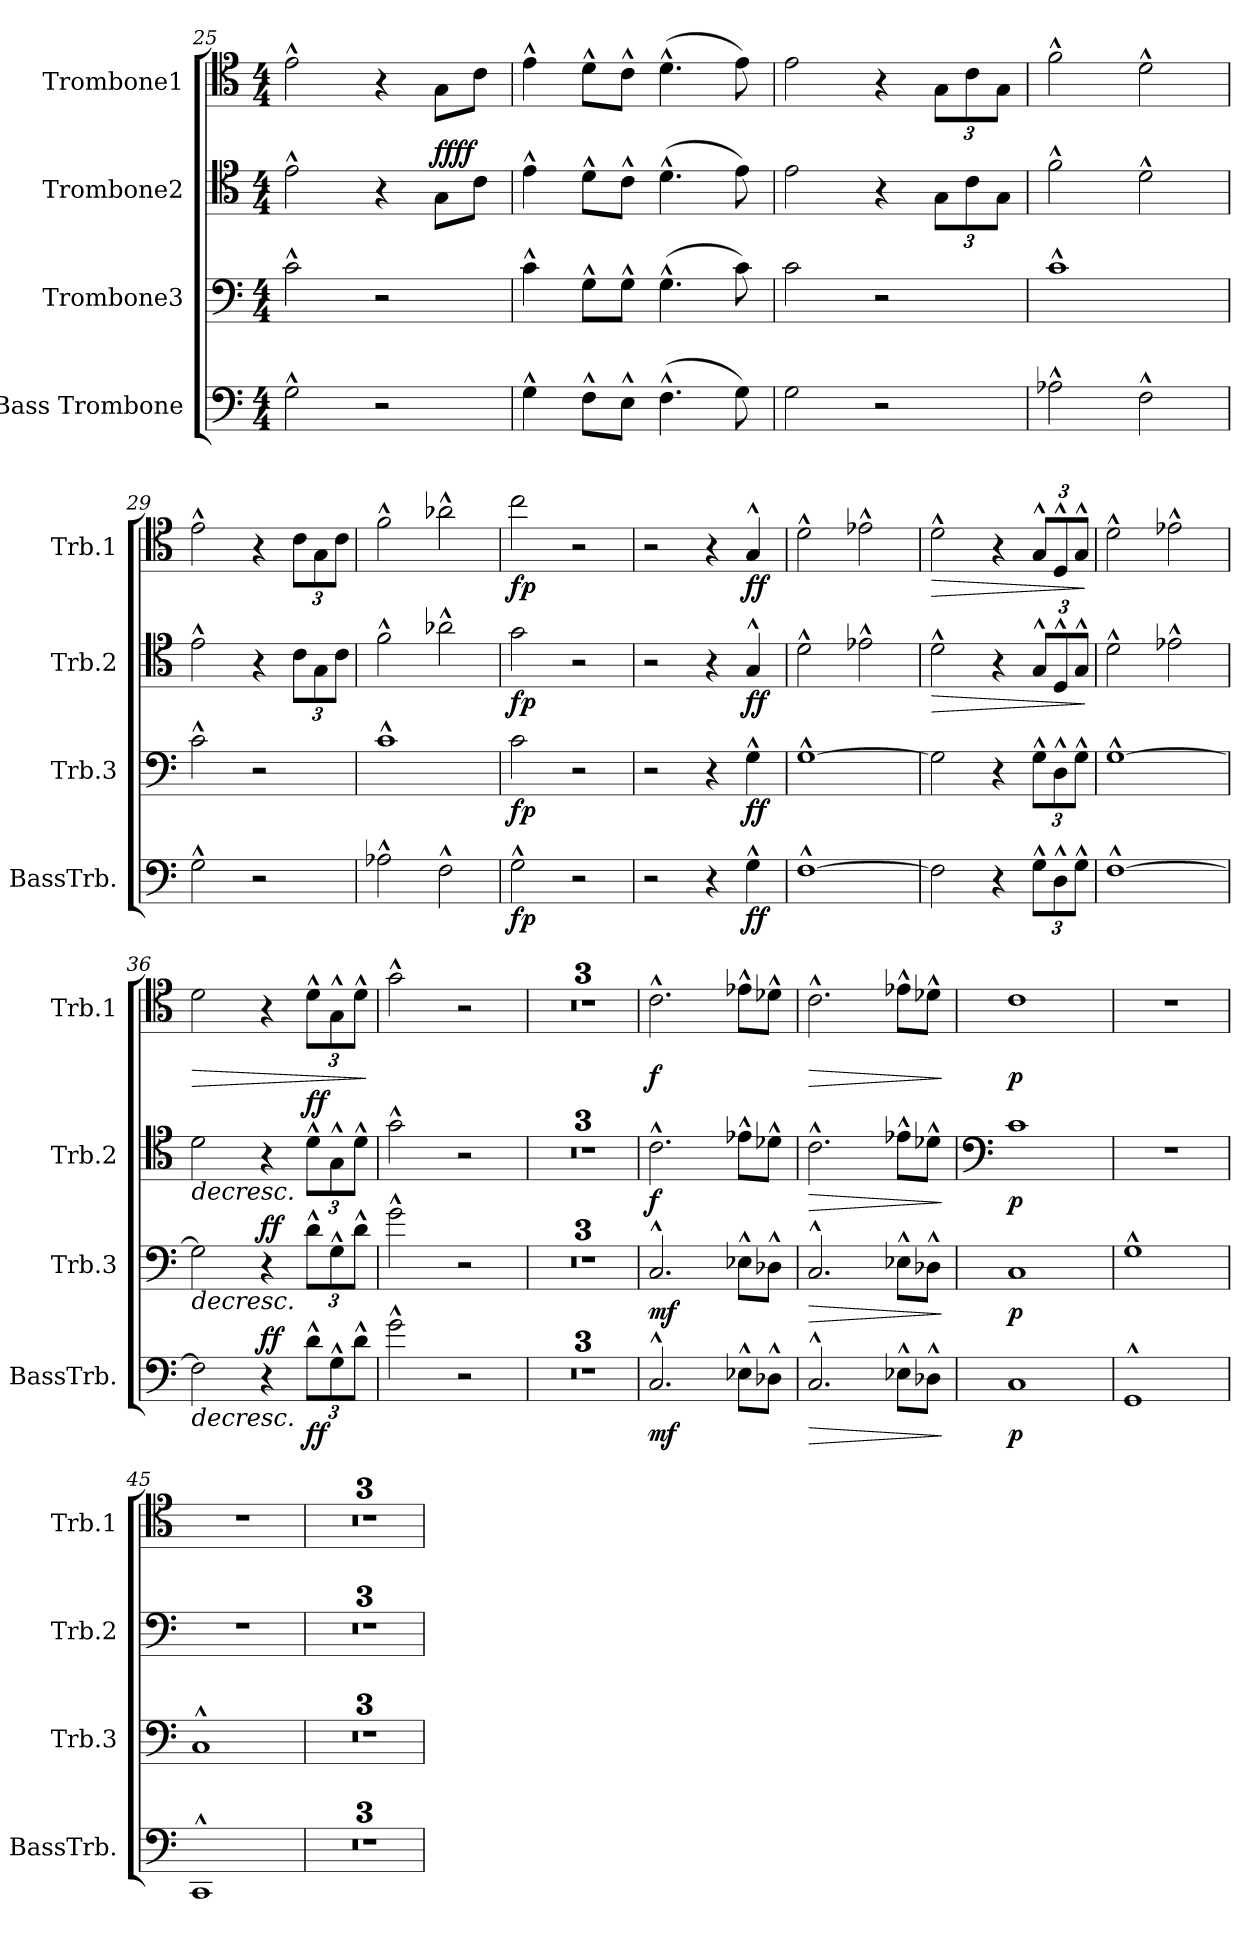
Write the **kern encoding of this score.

**kern	**dynam	**kern	**dynam	**kern	**dynam	**kern	**dynam
*part4	*part4	*part3	*part3	*part2	*part2	*part1	*part1
*staff4	*staff4	*staff3	*staff3	*staff2	*staff2	*staff1	*staff1
*I"Bass Trombone	*	*I"Trombone3	*	*I"Trombone2	*	*I"Trombone1	*
*I'BassTrb.	*	*I'Trb.3	*	*I'Trb.2	*	*I'Trb.1	*
!!LO:PB:g=z
*clefF4	*	*clefF4	*	*clefC4	*	*clefC4	*
*k[]	*	*k[]	*	*k[]	*	*k[]	*
*M4/4	*	*M4/4	*	*M4/4	*	*M4/4	*
=25	=25	=25	=25	=25	=25	=25	=25
2G^^\	.	2c^^\	.	2e^^\	.	2e^^\	.
2r	.	2r	.	4r	.	4r	.
!	!	!	!	!	!LO:DY:a	!	!
!	!	!	!	!	!LO:DY:n=1:b	!	!
.	.	.	.	8G\L	ff ff	8G\L	.
.	.	.	.	8c\J	.	8c\J	.
=26	=26	=26	=26	=26	=26	=26	=26
!	!	!	!	!	!	!LO:N:head=solid	!
4G^^\	.	4c^^\	.	4e^^\	.	4e^^\	.
!	!	!	!	!	!	!LO:N:head=solid	!
8F^^\L	.	8G^^\L	.	8d^^\L	.	8d^^\L	.
!	!	!	!	!	!	!LO:N:head=solid	!
8E^^\J	.	8G^^\J	.	8c^^\J	.	8c^^\J	.
!	!	!	!	!	!	!LO:N:head=solid	!
(4.F^^\	.	(4.G^^\	.	(4.d^^\	.	(4.d^^\	.
!	!	!	!	!	!	!LO:N:head=solid	!
8G\)	.	8c\)	.	8e\)	.	8e\)	.
=27	=27	=27	=27	=27	=27	=27	=27
2G\	.	2c\	.	2e\	.	2e\	.
2r	.	2r	.	4r	.	4r	.
*	*	*	*	*Xbrackettup	*	*Xbrackettup	*
.	.	.	.	12G\L	.	12G\L	.
.	.	.	.	12c\	.	12c\	.
.	.	.	.	12G\J	.	12G\J	.
=28	=28	=28	=28	=28	=28	=28	=28
2A-X^^\	.	1c^^	.	2f^^\	.	2f^^\	.
2F^^\	.	.	.	2d^^\	.	2d^^\	.
=29	=29	=29	=29	=29	=29	=29	=29
2G^^\	.	2c^^\	.	2e^^\	.	2e^^\	.
2r	.	2r	.	4r	.	4r	.
.	.	.	.	12c\L	.	12c\L	.
.	.	.	.	12G\	.	12G\	.
.	.	.	.	12c\J	.	12c\J	.
=30	=30	=30	=30	=30	=30	=30	=30
2A-X^^\	.	1c^^	.	2f^^\	.	2f^^\	.
2F^^\	.	.	.	2a-X^^\	.	2a-X^^\	.
=31	=31	=31	=31	=31	=31	=31	=31
!	!LO:DY:b	!	!LO:DY:b	!	!LO:DY:b	!	!LO:DY:b
2G^^\	fp	2c\	fp	2g\	fp	2cc\	fp
2r	.	2r	.	2r	.	2r	.
=32	=32	=32	=32	=32	=32	=32	=32
2r	.	2r	.	2r	.	2r	.
4r	.	4r	.	4r	.	4r	.
!	!LO:DY:b	!	!LO:DY:b	!	!LO:DY:b	!	!LO:DY:b
4G^^\	ff	4G^^\	ff	4G^^/	ff	4G^^/	ff
=33	=33	=33	=33	=33	=33	=33	=33
[1F^^	.	[1G^^	.	2d^^\	.	2d^^\	.
.	.	.	.	2e-X^^\	.	2e-X^^\	.
!!LO:LB:g=z
=34	=34	=34	=34	=34	=34	=34	=34
!	!	!	!	!	!LO:HP:b	!	!LO:HP:b
2F\]	.	2G\]	.	2d^^\	>	2d^^\	>
4r	.	4r	.	4r	.	4r	.
*Xbrackettup	*	*Xbrackettup	*	*	*	*	*
12G^^\L	.	12G^^\L	.	12G^^/L	.	12G^^/L	.
12D^^\	.	12D^^\	.	12D^^/	.	12D^^/	.
12G^^\J	.	12G^^\J	.	12G^^/J	.	12G^^/J	.
.	.	.	.	.	]	.	]
=35	=35	=35	=35	=35	=35	=35	=35
[1F^^	.	[1G^^	.	2d^^\	.	2d^^\	.
.	.	.	.	2e-X^^\	.	2e-X^^\	.
=36	=36	=36	=36	=36	=36	=36	=36
!	!LO:HP:b	!	!LO:HP:b	!	!LO:HP:b	!	!LO:HP:b
2F\]	>	2G\]	>	2d\	>	2d\	>
!	!LO:DY:a	!	!LO:DY:a	!	!	!	!
4r	ff	4r	ff	4r	.	4r	.
!	!LO:DY:b	!	!	!	!LO:DY:a	!	!
12d^^\L	ff	12d^^\L	.	12d^^\L	ff	12d^^\L	.
12G^^\	.	12G^^\	.	12G^^\	.	12G^^\	.
12d^^\J	.	12d^^\J	.	12d^^\J	.	12d^^\J	.
.	]	.	]	.	]	.	]
=37	=37	=37	=37	=37	=37	=37	=37
2g^^\	.	2g^^\	.	2g^^\	.	2g^^\	.
2r	.	2r	.	2r	.	2r	.
=38	=38	=38	=38	=38	=38	=38	=38
1r	.	1r	.	1r	.	1r	.
=39	=39	=39	=39	=39	=39	=39	=39
1r	.	1r	.	1r	.	1r	.
=40	=40	=40	=40	=40	=40	=40	=40
1r	.	1r	.	1r	.	1r	.
=41	=41	=41	=41	=41	=41	=41	=41
!	!LO:DY:b	!	!LO:DY:b	!	!LO:DY:b	!	!LO:DY:b
2.C^^/	mf	2.C^^/	mf	2.c^^\	f	2.c^^\	f
8E-X^^\L	.	8E-X^^\L	.	8e-X^^\L	.	8e-X^^\L	.
8D-X^^\J	.	8D-X^^\J	.	8d-X^^\J	.	8d-X^^\J	.
=42	=42	=42	=42	=42	=42	=42	=42
!	!LO:HP:b	!	!LO:HP:b	!	!LO:HP:b	!	!LO:HP:b
2.C^^/	>	2.C^^/	>	2.c^^\	>	2.c^^\	>
8E-X^^\L	.	8E-X^^\L	.	8e-X^^\L	.	8e-X^^\L	.
8D-X^^\J	.	8D-X^^\J	.	8d-X^^\J	.	8d-X^^\J	.
.	]	.	]	.	]	.	]
=43	=43	=43	=43	=43	=43	=43	=43
*	*	*	*	*clefF4	*	*	*
!	!LO:DY:b	!	!LO:DY:b	!	!LO:DY:b	!	!LO:DY:b
1C	p	1C	p	1c	p	1c	p
=44	=44	=44	=44	=44	=44	=44	=44
1GG^^	.	1G^^	.	1r	.	1r	.
!!LO:LB:g=z
=45	=45	=45	=45	=45	=45	=45	=45
1CC^^	.	1C^^	.	1r	.	1r	.
=46	=46	=46	=46	=46	=46	=46	=46
1r	.	1r	.	1r	.	1r	.
=47	=47	=47	=47	=47	=47	=47	=47
1r	.	1r	.	1r	.	1r	.
=48	=48	=48	=48	=48	=48	=48	=48
1r	.	1r	.	1r	.	1r	.
=	=	=	=	=	=	=	=
*-	*-	*-	*-	*-	*-	*-	*-
